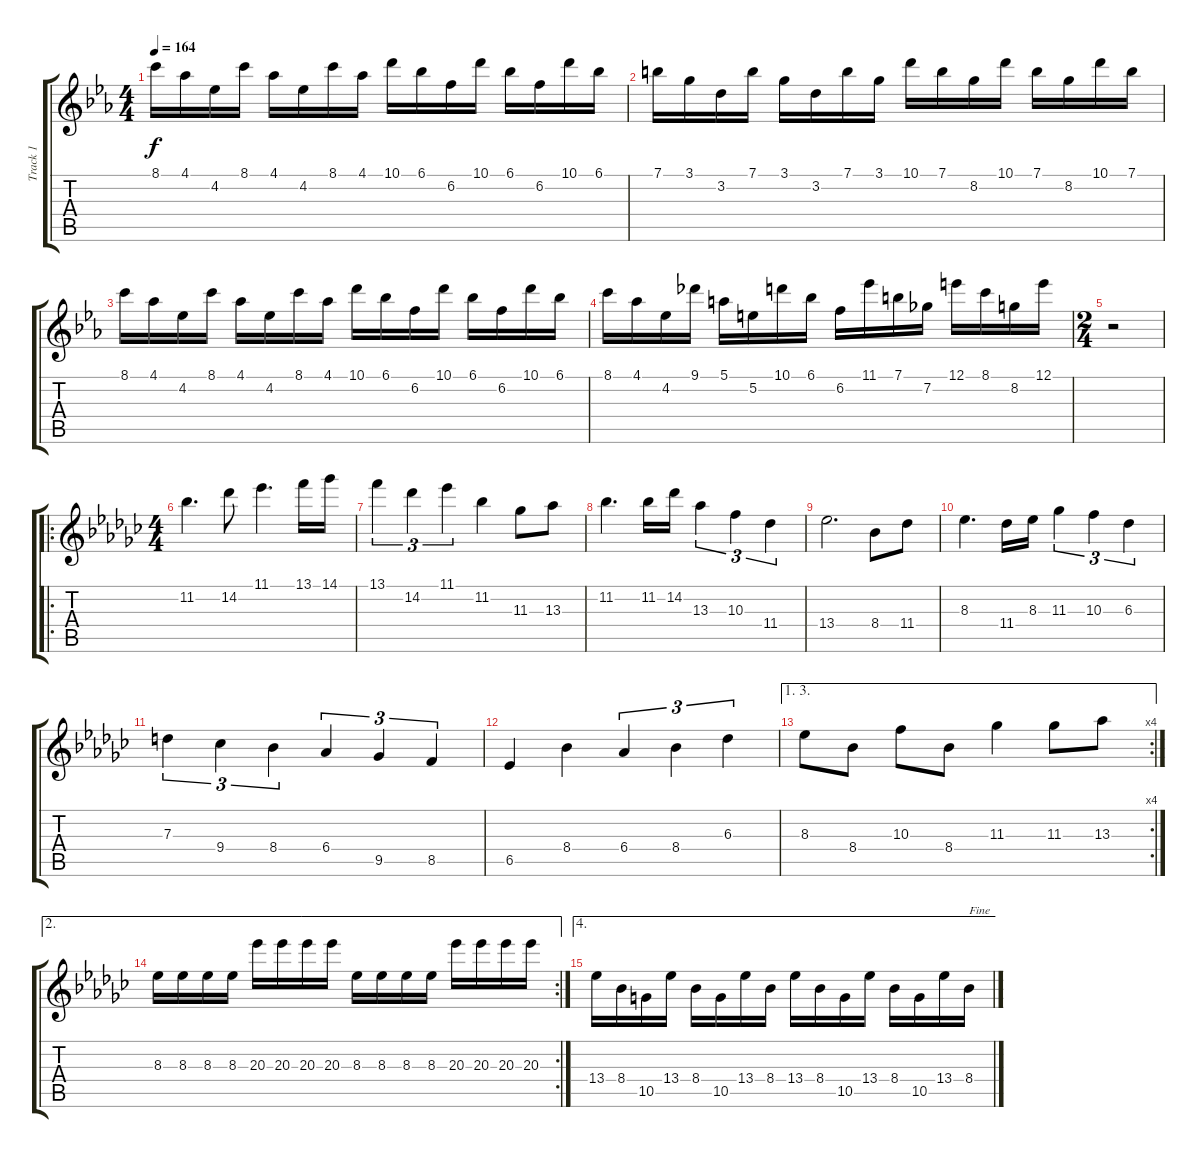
\track ("Track 1" "Track 1") {instrument distortionguitar}
\staff {score tabs}
\tuning (E4 B3 G3 D3 A2 E2) {hide}
\ts (4 4)
\tempo 164
\clef g2
\ks eb
8.1.16{dy f} 4.1.16 4.2.16 8.1.16 4.1.16 4.2.16 8.1.16 4.1.16 10.1.16 6.1.16 6.2.16 10.1.16 6.1.16 6.2.16 10.1.16 6.1.16 |
7.1.16 3.1.16 3.2.16 7.1.16 3.1.16 3.2.16 7.1.16 3.1.16 10.1.16 7.1.16 8.2.16 10.1.16 7.1.16 8.2.16 10.1.16 7.1.16 |
8.1.16 4.1.16 4.2.16 8.1.16 4.1.16 4.2.16 8.1.16 4.1.16 10.1.16 6.1.16 6.2.16 10.1.16 6.1.16 6.2.16 10.1.16 6.1.16 |
8.1.16 4.1.16 4.2.16 9.1.16 5.1.16 5.2.16 10.1.16 6.1.16 6.2.16 11.1.16 7.1.16 7.2.16 12.1.16 8.1.16 8.2.16 12.1.16 |
\ts (2 4)
r.2 |
\ro
\ts (4 4)
\ks gb
11.2.4{d} 14.2.8 11.1.4{d} 13.1.16 14.1.16 |
13.1.4{tu (3 2)} 14.2.4{tu (3 2)} 11.1.4{tu (3 2)} 11.2.4 11.3.8 13.3.8 |
11.2.4{d} 11.2.16 14.2.16 13.3.4{tu (3 2)} 10.3.4{tu (3 2)} 11.4.4{tu (3 2)} |
13.4.2{d} 8.4.8 11.4.8 |
8.3.4{d} 11.4.16 8.3.16 11.3.4{tu (3 2)} 10.3.4{tu (3 2)} 6.3.4{tu (3 2)} |
7.3.4{tu (3 2)} 9.4.4{tu (3 2)} 8.4.4{tu (3 2)} 6.4.4{tu (3 2)} 9.5.4{tu (3 2)} 8.5.4{tu (3 2)} |
6.5.4 8.4.4 6.4.4{tu (3 2)} 8.4.4{tu (3 2)} 6.3.4{tu (3 2)} |
\ae (1 3)
\rc 4
8.3.8 8.4.8 10.3.8 8.4.8 11.3.4 11.3.8 13.3.8 |
\ae 2
\rc 2
8.3.16 8.3.16 8.3.16 8.3.16 20.3.16 20.3.16 20.3.16 20.3.16 8.3.16 8.3.16 8.3.16 8.3.16 20.3.16 20.3.16 20.3.16 20.3.16 |
\ae 4
13.4.16 8.4.16 10.5.16 13.4.16 8.4.16 10.5.16 13.4.16 8.4.16 13.4.16 8.4.16 10.5.16 13.4.16 8.4.16 10.5.16 13.4.16 8.4.16{txt "Fine"}
